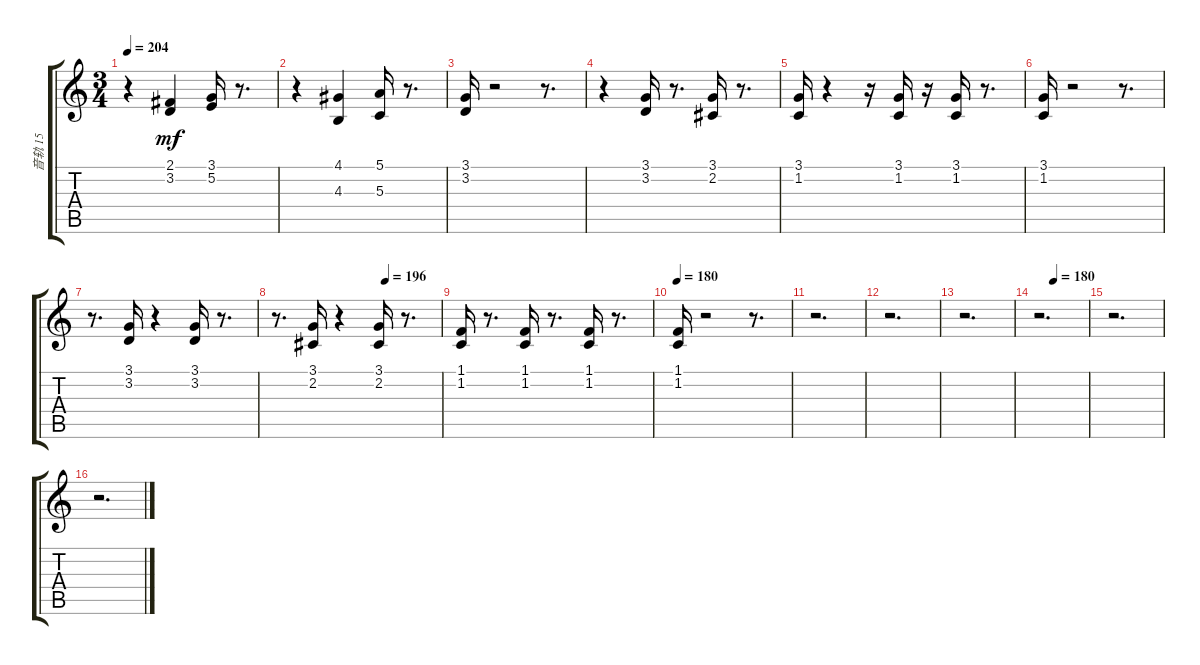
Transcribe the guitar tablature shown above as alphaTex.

\track ("音轨 15" "音轨 15") {instrument frenchhorn}
\staff {score tabs}
\tuning (E4 B3 G3 D3 A2 E2) {hide}
\ts (3 4)
\tempo 204
\clef g2
\ks c
r.4{dy mf} (2.1 3.2).4 (3.1 5.2).16 r.8{d} |
r.4 (4.1 4.3).4 (5.1 5.3).16 r.8{d} |
(3.1 3.2).16 r.2 r.8{d} |
r.4 (3.1 3.2).16 r.8{d} (3.1 2.2).16 r.8{d} |
(3.1 1.2).16 r.4 r.16 (3.1 1.2).16 r.16 (3.1 1.2).16 r.8{d} |
(3.1 1.2).16 r.2 r.8{d} |
r.8{d} (3.1 3.2).16 r.4 (3.1 3.2).16 r.8{d} |
\tempo (196 0.6666666666666666)
r.8{d} (3.1 2.2).16 r.4 (3.1 2.2).16 r.8{d} |
(1.1 1.2).16 r.8{d} (1.1 1.2).16 r.8{d} (1.1 1.2).16 r.8{d} |
\tempo 180
(1.1 1.2).16 r.2 r.8{d} |
r.2{d} |
r.2{d} |
r.2{d} |
\tempo (180 0.3125)
r.2{d} |
r.2{d} |
r.2{d}
